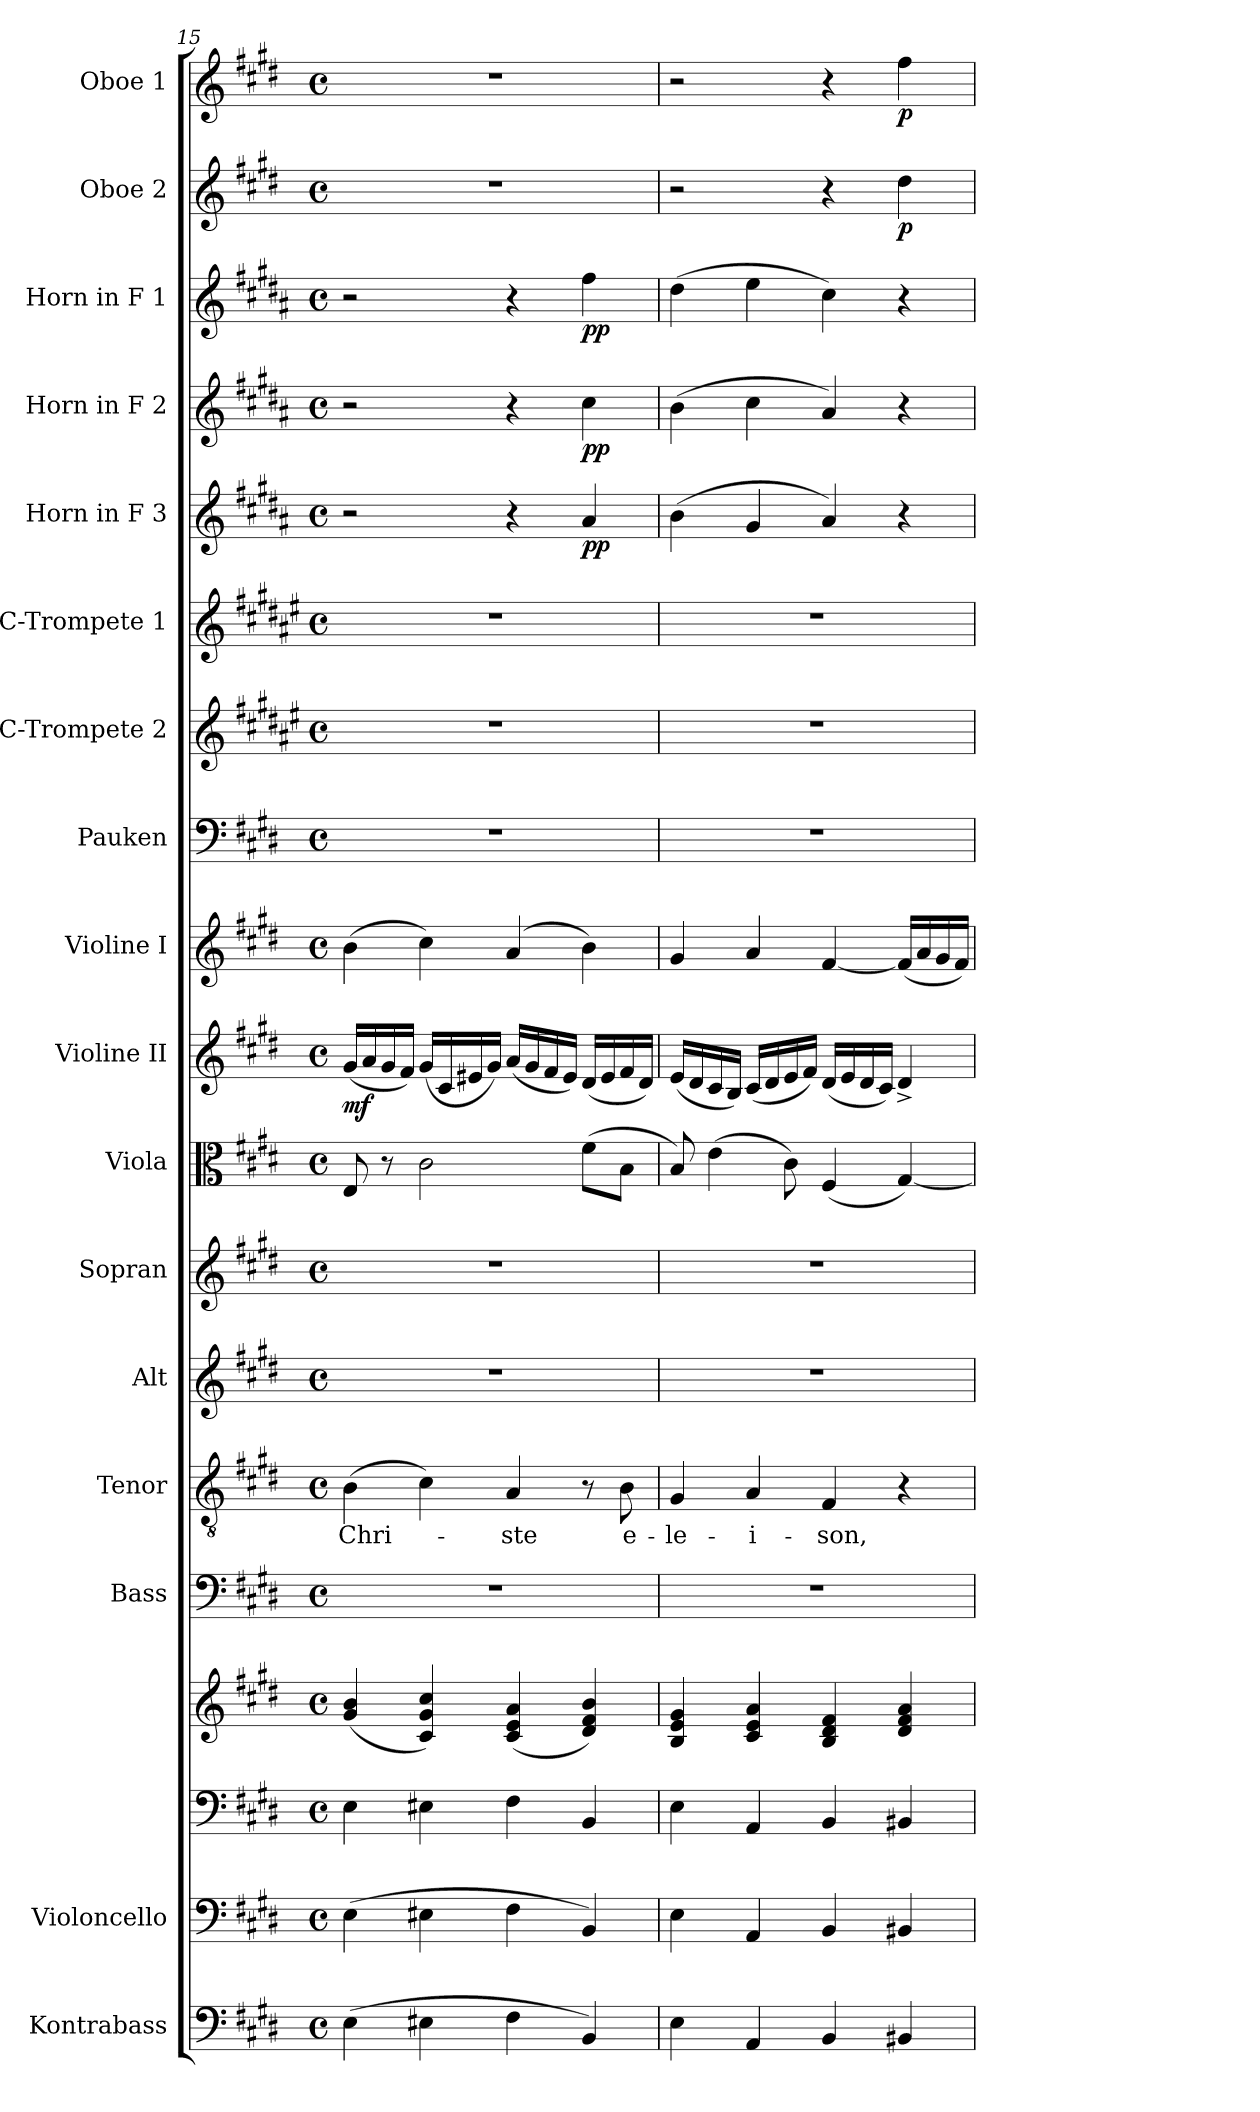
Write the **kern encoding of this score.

**kern	**kern	**kern	**kern	**kern	**kern	**text	**kern	**kern	**kern	**kern	**dynam	**kern	**kern	**kern	**kern	**kern	**dynam	**kern	**dynam	**kern	**dynam	**kern	**dynam	**kern	**dynam
*part18	*part17	*part16	*part16	*part15	*part14	*part14	*part13	*part12	*part11	*part10	*part10	*part9	*part8	*part7	*part6	*part5	*part5	*part4	*part4	*part3	*part3	*part2	*part2	*part1	*part1
*staff19	*staff18	*staff17	*staff16	*staff15	*staff14	*staff14	*staff13	*staff12	*staff11	*staff10	*staff10	*staff9	*staff8	*staff7	*staff6	*staff5	*staff5	*staff4	*staff4	*staff3	*staff3	*staff2	*staff2	*staff1	*staff1
*I"Kontrabass	*I"Violoncello	*	*	*I"Bass	*I"Tenor	*	*I"Alt	*I"Sopran	*I"Viola	*I"Violine II	*	*I"Violine I	*I"Pauken	*I"C-Trompete 2	*I"C-Trompete 1	*I"Horn in F 3	*	*I"Horn in F 2	*	*I"Horn in F 1	*	*I"Oboe 2	*	*I"Oboe 1	*
*I'Kb.	*I'Vc.	*	*	*I'B.	*I'T.	*	*I'A.	*I'S.	*I'Vla.	*I'Vl. II	*	*I'Vl. I	*I'Pk.	*I'C Trp. 2	*I'C Trp. 1	*	*	*	*	*	*	*I'Ob. 2	*	*I'Ob. 1	*
*clefF4	*clefF4	*clefF4	*clefG2	*clefF4	*clefGv2	*	*clefG2	*clefG2	*clefC3	*clefG2	*	*clefG2	*clefF4	*clefG2	*clefG2	*clefG2	*	*clefG2	*	*clefG2	*	*clefG2	*	*clefG2	*
*ITrd7c12	*	*	*	*	*	*	*	*	*	*	*	*	*	*ITrd1c2	*ITrd1c2	*ITrd4c7	*	*ITrd4c7	*	*ITrd4c7	*	*	*	*	*
*k[f#c#g#d#]	*k[f#c#g#d#]	*k[f#c#g#d#]	*k[f#c#g#d#]	*k[f#c#g#d#]	*k[f#c#g#d#]	*	*k[f#c#g#d#]	*k[f#c#g#d#]	*k[f#c#g#d#]	*k[f#c#g#d#]	*	*k[f#c#g#d#]	*k[f#c#g#d#]	*k[f#c#g#d#]	*k[f#c#g#d#]	*k[f#c#g#d#]	*	*k[f#c#g#d#]	*	*k[f#c#g#d#]	*	*k[f#c#g#d#]	*	*k[f#c#g#d#]	*
*E:	*E:	*E:	*E:	*E:	*E:	*	*E:	*E:	*E:	*E:	*	*E:	*E:	*E:	*E:	*E:	*	*E:	*	*E:	*	*E:	*	*E:	*
*M4/4	*M4/4	*M4/4	*M4/4	*M4/4	*M4/4	*	*M4/4	*M4/4	*M4/4	*M4/4	*	*M4/4	*M4/4	*M4/4	*M4/4	*M4/4	*	*M4/4	*	*M4/4	*	*M4/4	*	*M4/4	*
*met(c)	*met(c)	*met(c)	*met(c)	*met(c)	*met(c)	*	*met(c)	*met(c)	*met(c)	*met(c)	*	*met(c)	*met(c)	*met(c)	*met(c)	*met(c)	*	*met(c)	*	*met(c)	*	*met(c)	*	*met(c)	*
=15	=15	=15	=15	=15	=15	=15	=15	=15	=15	=15	=15	=15	=15	=15	=15	=15	=15	=15	=15	=15	=15	=15	=15	=15	=15
!	!	!	!	!	!	!LO:LY:b	!	!	!	!	!LO:DY:b	!	!	!	!	!	!	!	!	!	!	!	!	!	!
(>4EE\	(>4E\	4E\	(<4g#/ 4b/	1r	(>4B\	Chri-	1r	1r	8E/	(<16g#/LL	mf	(>4b\	1r	1r	1r	2r	.	2r	.	2r	.	1r	.	1r	.
.	.	.	.	.	.	.	.	.	.	16a/	.	.	.	.	.	.	.	.	.	.	.	.	.	.	.
.	.	.	.	.	.	.	.	.	8r	16g#/	.	.	.	.	.	.	.	.	.	.	.	.	.	.	.
.	.	.	.	.	.	.	.	.	.	16f#/JJ)	.	.	.	.	.	.	.	.	.	.	.	.	.	.	.
4EE#X\	4E#X\	4E#X\	4c#/ 4g#/ 4cc#/)	.	4c#\)	.	.	.	2c#\	(<16g#/LL	.	4cc#\)	.	.	.	.	.	.	.	.	.	.	.	.	.
.	.	.	.	.	.	.	.	.	.	16c#/	.	.	.	.	.	.	.	.	.	.	.	.	.	.	.
.	.	.	.	.	.	.	.	.	.	16e#X/	.	.	.	.	.	.	.	.	.	.	.	.	.	.	.
.	.	.	.	.	.	.	.	.	.	16g#/JJ)	.	.	.	.	.	.	.	.	.	.	.	.	.	.	.
!	!	!	!	!	!	!LO:LY:b	!	!	!	!	!	!	!	!	!	!	!	!	!	!	!	!	!	!	!
4FF#\	4F#\	4F#\	(<4c#/ 4e/ 4a/	.	4A/	-ste	.	.	.	(<16a/LL	.	(4a/	.	.	.	4r	.	4r	.	4r	.	.	.	.	.
.	.	.	.	.	.	.	.	.	.	16g#/	.	.	.	.	.	.	.	.	.	.	.	.	.	.	.
.	.	.	.	.	.	.	.	.	.	16f#/	.	.	.	.	.	.	.	.	.	.	.	.	.	.	.
.	.	.	.	.	.	.	.	.	.	16e#/JJ)	.	.	.	.	.	.	.	.	.	.	.	.	.	.	.
!	!	!	!	!	!	!	!	!	!	!	!	!	!	!	!	!	!LO:DY:b	!	!LO:DY:b	!	!LO:DY:b	!	!	!	!
4BBB/)	4BB/)	4BB/	4d#/ 4f#/ 4b/)	.	8r	.	.	.	(>8f#\L	(<16d#/LL	.	4b\)	.	.	.	4d#/	pp	4f#\	pp	4b\	pp	.	.	.	.
.	.	.	.	.	.	.	.	.	.	16e#/	.	.	.	.	.	.	.	.	.	.	.	.	.	.	.
!	!	!	!	!	!	!LO:LY:b	!	!	!	!	!	!	!	!	!	!	!	!	!	!	!	!	!	!	!
.	.	.	.	.	8B\	e-	.	.	8B\J	16f#/	.	.	.	.	.	.	.	.	.	.	.	.	.	.	.
.	.	.	.	.	.	.	.	.	.	16d#/JJ)	.	.	.	.	.	.	.	.	.	.	.	.	.	.	.
!!LO:PB:g=z
=16	=16	=16	=16	=16	=16	=16	=16	=16	=16	=16	=16	=16	=16	=16	=16	=16	=16	=16	=16	=16	=16	=16	=16	=16	=16
!	!	!	!	!	!	!LO:LY:b	!	!	!	!	!	!	!	!	!	!	!	!	!	!	!	!	!	!	!
4EE\	4E\	4E\	4B/ 4e/ 4g#/	1r	4G#/	-le-	1r	1r	8B/)	(<16e/LL	.	4g#/	1r	1r	1r	(>4e\	.	(>4e\	.	(>4g#\	.	2r	.	2r	.
.	.	.	.	.	.	.	.	.	.	16d#/	.	.	.	.	.	.	.	.	.	.	.	.	.	.	.
.	.	.	.	.	.	.	.	.	(>4e\	16c#/	.	.	.	.	.	.	.	.	.	.	.	.	.	.	.
.	.	.	.	.	.	.	.	.	.	16B/JJ)	.	.	.	.	.	.	.	.	.	.	.	.	.	.	.
!	!	!	!	!	!	!LO:LY:b	!	!	!	!	!	!	!	!	!	!	!	!	!	!	!	!	!	!	!
4AAA/	4AA/	4AA/	4c#/ 4e/ 4a/	.	4A/	-i-	.	.	.	(<16c#/LL	.	4a/	.	.	.	4c#/	.	4f#\	.	4a\	.	.	.	.	.
.	.	.	.	.	.	.	.	.	.	16d#/	.	.	.	.	.	.	.	.	.	.	.	.	.	.	.
.	.	.	.	.	.	.	.	.	8c#\)	16e/	.	.	.	.	.	.	.	.	.	.	.	.	.	.	.
.	.	.	.	.	.	.	.	.	.	16f#/JJ)	.	.	.	.	.	.	.	.	.	.	.	.	.	.	.
!	!	!	!	!	!	!LO:LY:b	!	!	!	!	!	!	!	!	!	!	!	!	!	!	!	!	!	!	!
4BBB/	4BB/	4BB/	4B/ 4d#/ 4f#/	.	4F#/	-son,	.	.	(<4F#/	(<16d#/LL	.	[4f#/	.	.	.	4d#/)	.	4d#/)	.	4f#\)	.	4r	.	4r	.
.	.	.	.	.	.	.	.	.	.	16e/	.	.	.	.	.	.	.	.	.	.	.	.	.	.	.
.	.	.	.	.	.	.	.	.	.	16d#/	.	.	.	.	.	.	.	.	.	.	.	.	.	.	.
.	.	.	.	.	.	.	.	.	.	16c#/JJ)	.	.	.	.	.	.	.	.	.	.	.	.	.	.	.
!	!	!	!	!	!	!	!	!	!	!	!	!	!	!	!	!	!	!	!	!	!	!	!LO:DY:b	!	!LO:DY:b
4BBB#X/	4BB#X/	4BB#X/	4d#/ 4f#/ 4a/	.	4r	.	.	.	[4G#/)	4d#^</	.	(<16f#/LL]	.	.	.	4r	.	4r	.	4r	.	4dd#\	p	4ff#\	p
.	.	.	.	.	.	.	.	.	.	.	.	16a/	.	.	.	.	.	.	.	.	.	.	.	.	.
.	.	.	.	.	.	.	.	.	.	.	.	16g#/	.	.	.	.	.	.	.	.	.	.	.	.	.
.	.	.	.	.	.	.	.	.	.	.	.	16f#/JJ)	.	.	.	.	.	.	.	.	.	.	.	.	.
=	=	=	=	=	=	=	=	=	=	=	=	=	=	=	=	=	=	=	=	=	=	=	=	=	=
*-	*-	*-	*-	*-	*-	*-	*-	*-	*-	*-	*-	*-	*-	*-	*-	*-	*-	*-	*-	*-	*-	*-	*-	*-	*-
